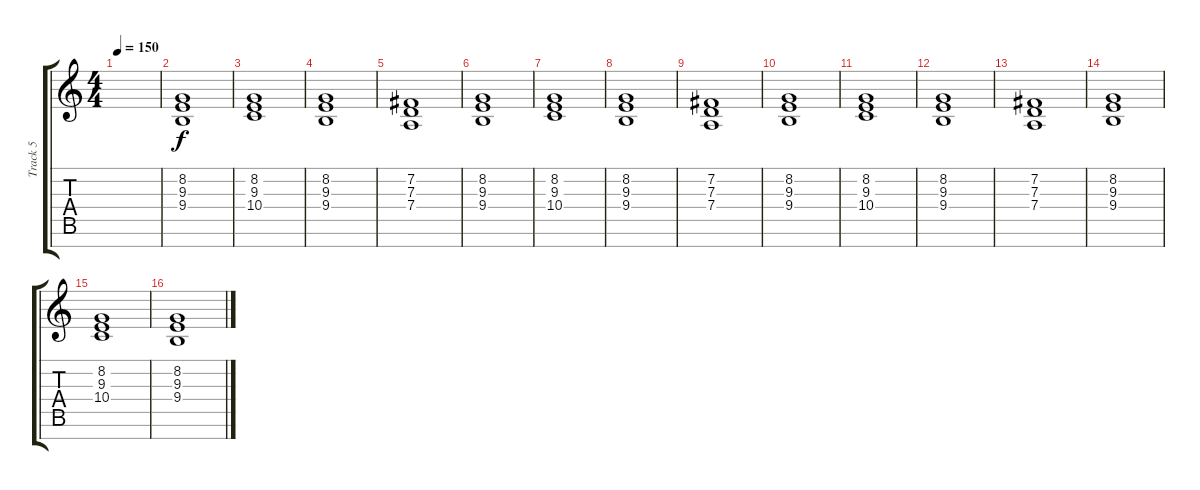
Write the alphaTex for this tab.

\track ("Track 5" "Track 5") {instrument choiraahs}
\staff {score tabs}
\tuning (E4 B3 G3 D3 A2 E2 B1) {hide}
\ts (4 4)
\tempo 150
\clef g2
\ks c
|
(8.2 9.3 9.4).1 |
(8.2 9.3 10.4).1 |
(8.2 9.3 9.4).1 |
(7.2 7.3 7.4).1 |
(8.2 9.3 9.4).1 |
(8.2 9.3 10.4).1 |
(8.2 9.3 9.4).1 |
(7.2 7.3 7.4).1 |
(8.2 9.3 9.4).1 |
(8.2 9.3 10.4).1 |
(8.2 9.3 9.4).1 |
(7.2 7.3 7.4).1 |
(8.2 9.3 9.4).1 |
(8.2 9.3 10.4).1 |
(8.2 9.3 9.4).1
